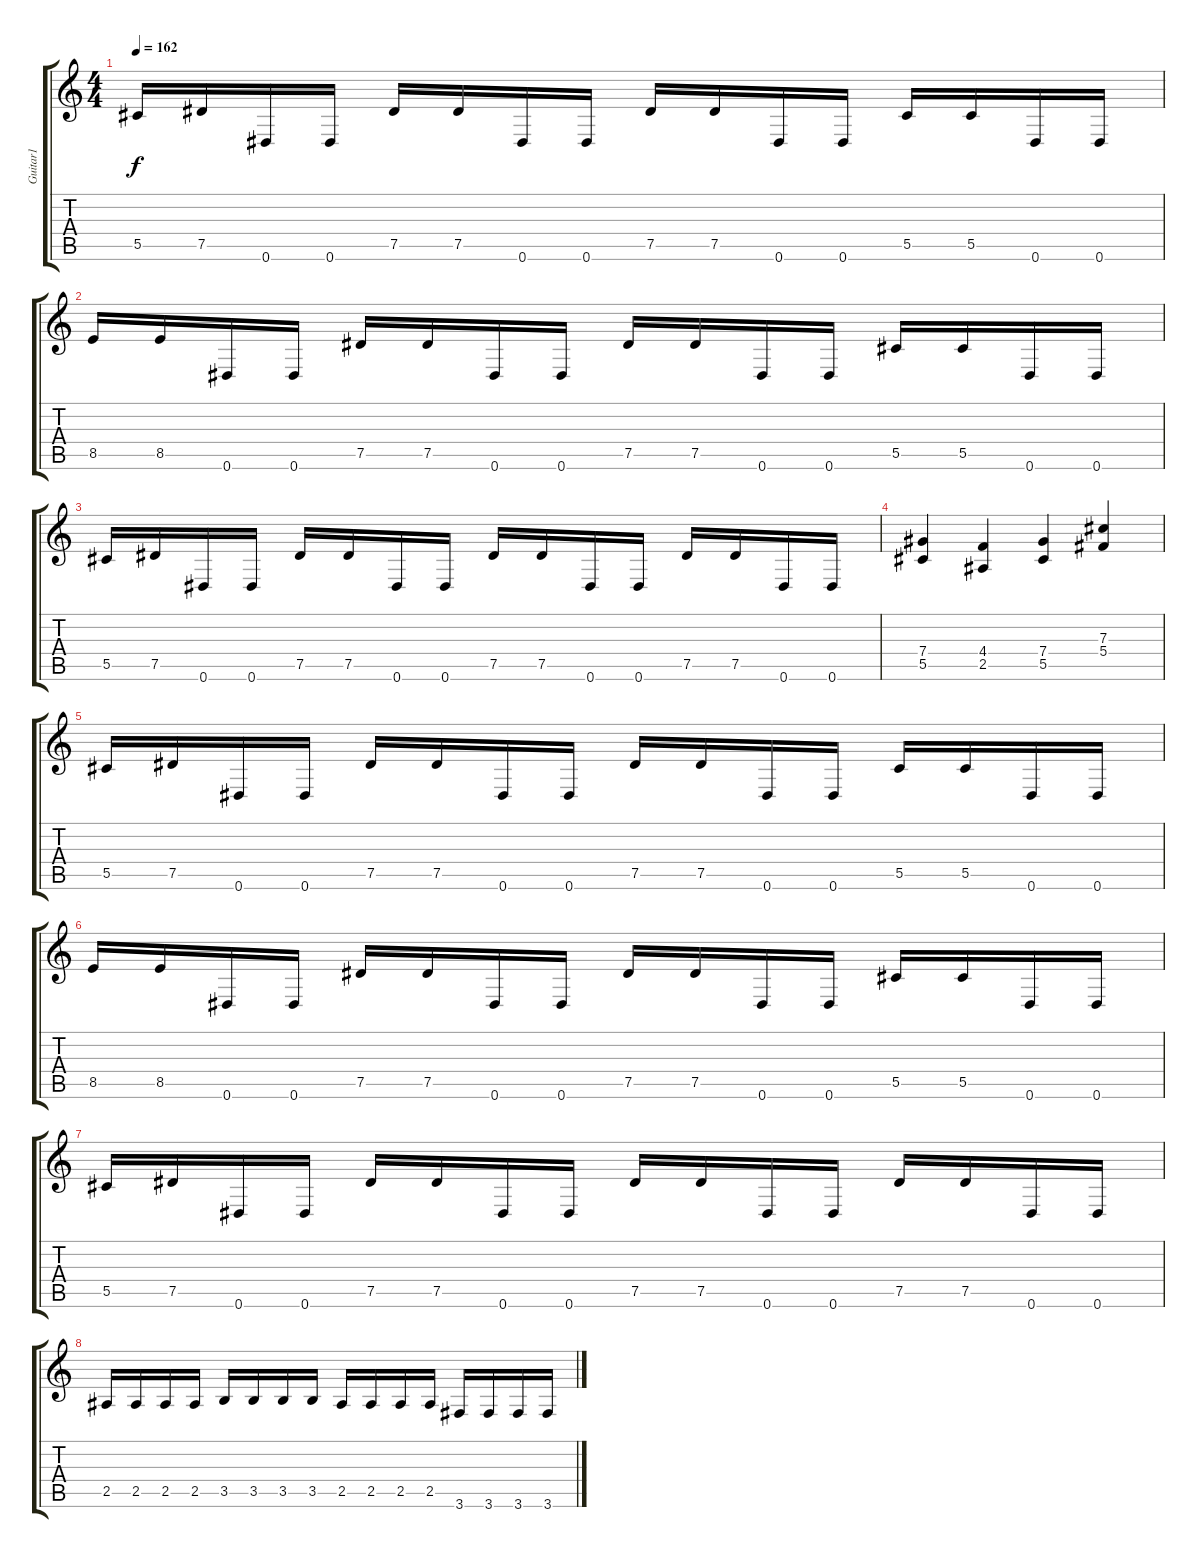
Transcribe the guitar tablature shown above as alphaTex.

\track ("Guitar1" "Guitar1") {instrument distortionguitar}
\staff {score tabs}
\tuning (Eb4 Bb3 Gb3 Db3 Ab2 Eb2) {hide}
\ts (4 4)
\tempo 162
\clef g2
\ks c
5.5.16{dy f} 7.5.16 0.6.16 0.6.16 7.5.16 7.5.16 0.6.16 0.6.16 7.5.16 7.5.16 0.6.16 0.6.16 5.5.16 5.5.16 0.6.16 0.6.16 |
8.5.16 8.5.16 0.6.16 0.6.16 7.5.16 7.5.16 0.6.16 0.6.16 7.5.16 7.5.16 0.6.16 0.6.16 5.5.16 5.5.16 0.6.16 0.6.16 |
5.5.16 7.5.16 0.6.16 0.6.16 7.5.16 7.5.16 0.6.16 0.6.16 7.5.16 7.5.16 0.6.16 0.6.16 7.5.16 7.5.16 0.6.16 0.6.16 |
(7.4 5.5).4 (4.4 2.5).4 (7.4 5.5).4 (7.3 5.4).4 |
5.5.16 7.5.16 0.6.16 0.6.16 7.5.16 7.5.16 0.6.16 0.6.16 7.5.16 7.5.16 0.6.16 0.6.16 5.5.16 5.5.16 0.6.16 0.6.16 |
8.5.16 8.5.16 0.6.16 0.6.16 7.5.16 7.5.16 0.6.16 0.6.16 7.5.16 7.5.16 0.6.16 0.6.16 5.5.16 5.5.16 0.6.16 0.6.16 |
5.5.16 7.5.16 0.6.16 0.6.16 7.5.16 7.5.16 0.6.16 0.6.16 7.5.16 7.5.16 0.6.16 0.6.16 7.5.16 7.5.16 0.6.16 0.6.16 |
2.5.16 2.5.16 2.5.16 2.5.16 3.5.16 3.5.16 3.5.16 3.5.16 2.5.16 2.5.16 2.5.16 2.5.16 3.6.16 3.6.16 3.6.16 3.6.16
